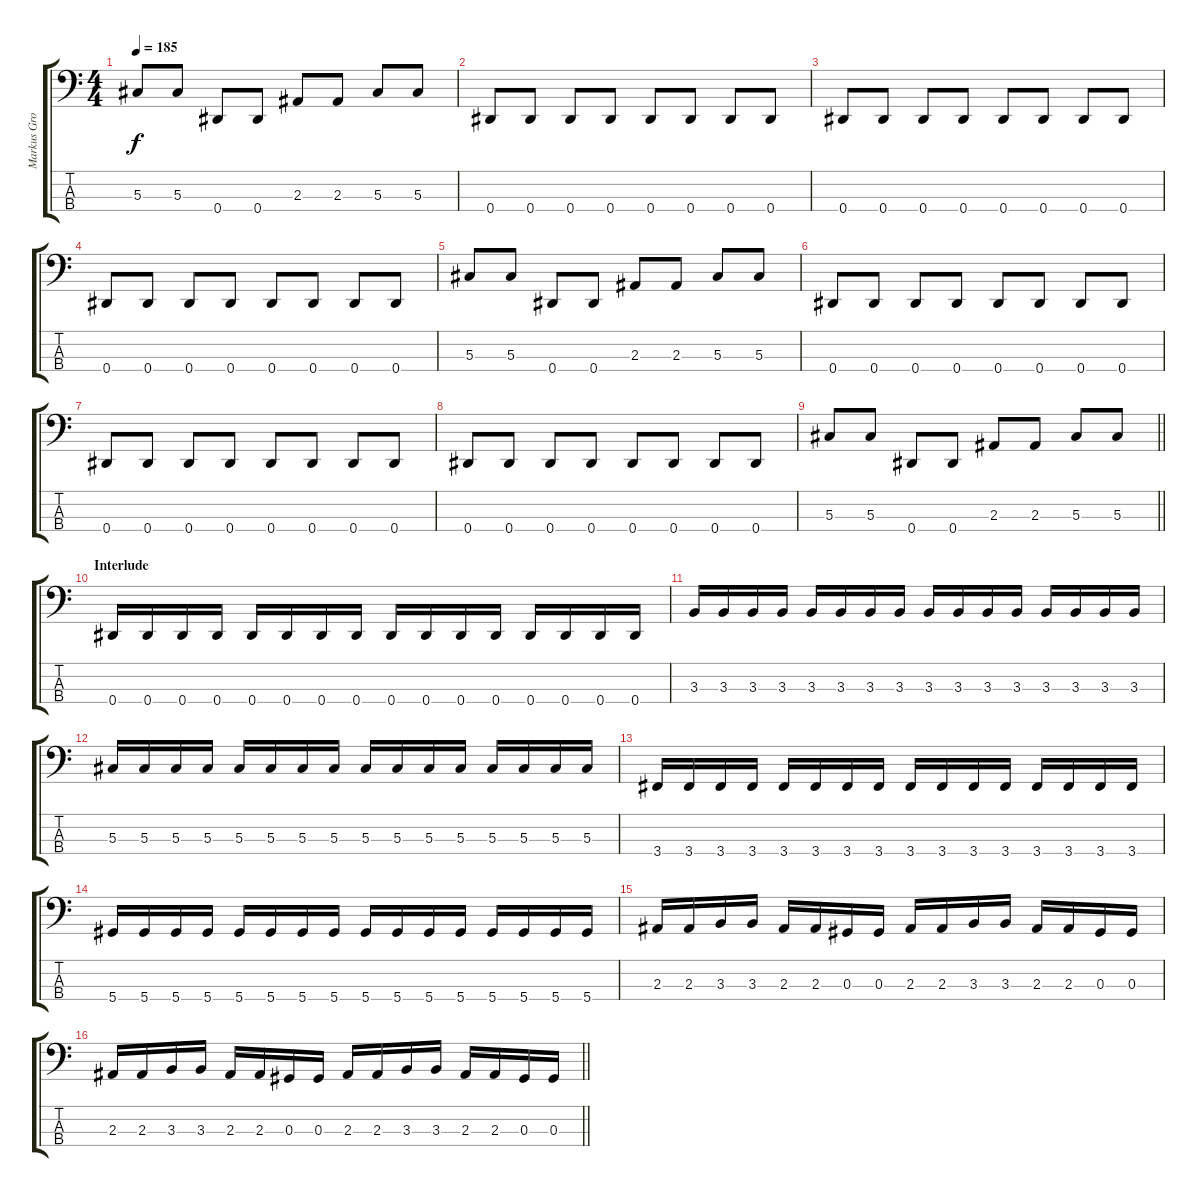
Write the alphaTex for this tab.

\track ("Markus Grosskopf" "Markus Gro") {instrument electricbasspick}
\staff {score tabs}
\tuning (Gb2 Db2 Ab1 Eb1) {hide}
\ts (4 4)
\tempo 185
\clef f4
\ks c
5.3.8{dy f} 5.3.8 0.4.8 0.4.8 2.3.8 2.3.8 5.3.8 5.3.8 |
0.4.8 0.4.8 0.4.8 0.4.8 0.4.8 0.4.8 0.4.8 0.4.8 |
0.4.8 0.4.8 0.4.8 0.4.8 0.4.8 0.4.8 0.4.8 0.4.8 |
0.4.8 0.4.8 0.4.8 0.4.8 0.4.8 0.4.8 0.4.8 0.4.8 |
5.3.8 5.3.8 0.4.8 0.4.8 2.3.8 2.3.8 5.3.8 5.3.8 |
0.4.8 0.4.8 0.4.8 0.4.8 0.4.8 0.4.8 0.4.8 0.4.8 |
0.4.8 0.4.8 0.4.8 0.4.8 0.4.8 0.4.8 0.4.8 0.4.8 |
0.4.8 0.4.8 0.4.8 0.4.8 0.4.8 0.4.8 0.4.8 0.4.8 |
\barLineRight lightlight
5.3.8 5.3.8 0.4.8 0.4.8 2.3.8 2.3.8 5.3.8 5.3.8 |
\section ("" "Interlude")
0.4.16 0.4.16 0.4.16 0.4.16 0.4.16 0.4.16 0.4.16 0.4.16 0.4.16 0.4.16 0.4.16 0.4.16 0.4.16 0.4.16 0.4.16 0.4.16 |
3.3.16 3.3.16 3.3.16 3.3.16 3.3.16 3.3.16 3.3.16 3.3.16 3.3.16 3.3.16 3.3.16 3.3.16 3.3.16 3.3.16 3.3.16 3.3.16 |
5.3.16 5.3.16 5.3.16 5.3.16 5.3.16 5.3.16 5.3.16 5.3.16 5.3.16 5.3.16 5.3.16 5.3.16 5.3.16 5.3.16 5.3.16 5.3.16 |
3.4.16 3.4.16 3.4.16 3.4.16 3.4.16 3.4.16 3.4.16 3.4.16 3.4.16 3.4.16 3.4.16 3.4.16 3.4.16 3.4.16 3.4.16 3.4.16 |
5.4.16 5.4.16 5.4.16 5.4.16 5.4.16 5.4.16 5.4.16 5.4.16 5.4.16 5.4.16 5.4.16 5.4.16 5.4.16 5.4.16 5.4.16 5.4.16 |
2.3.16 2.3.16 3.3.16 3.3.16 2.3.16 2.3.16 0.3.16 0.3.16 2.3.16 2.3.16 3.3.16 3.3.16 2.3.16 2.3.16 0.3.16 0.3.16 |
\barLineRight lightlight
2.3.16 2.3.16 3.3.16 3.3.16 2.3.16 2.3.16 0.3.16 0.3.16 2.3.16 2.3.16 3.3.16 3.3.16 2.3.16 2.3.16 0.3.16 0.3.16
